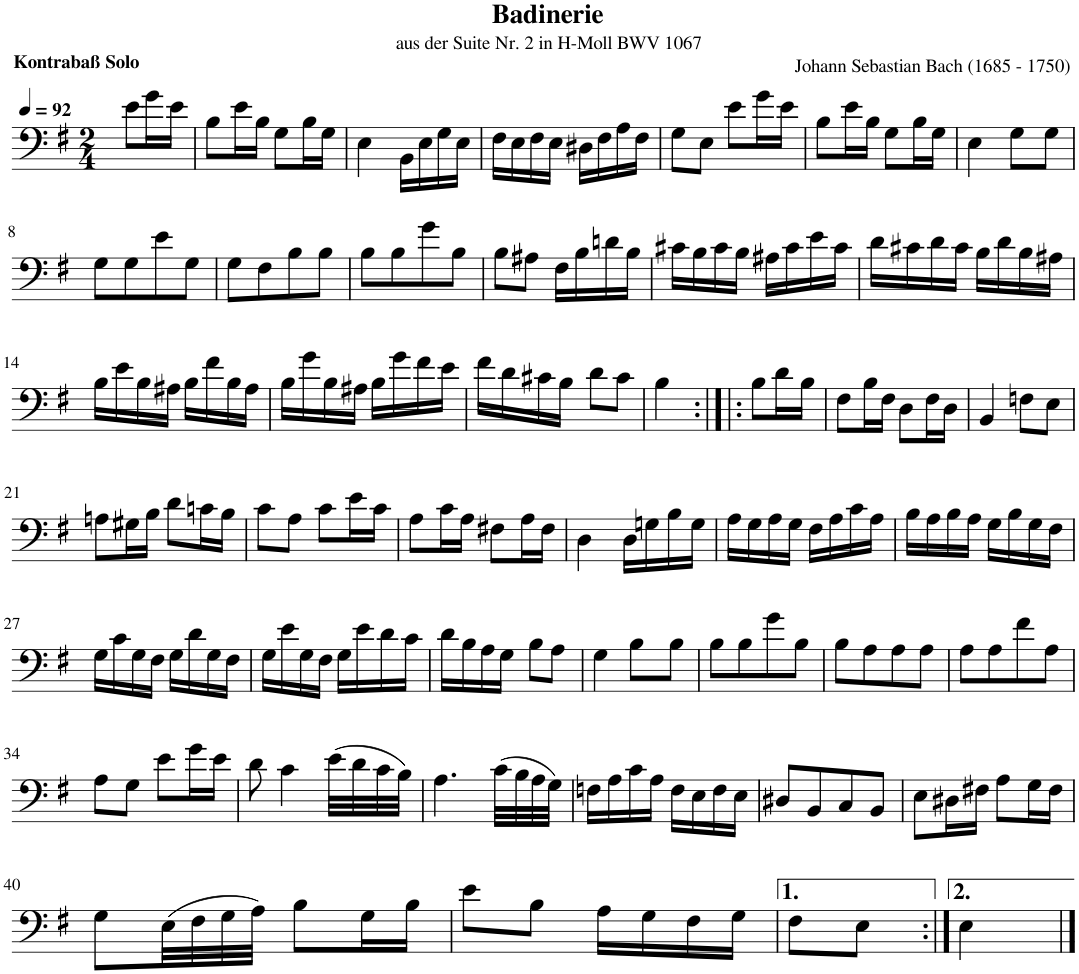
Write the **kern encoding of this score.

**kern
*part1
*staff1
*I"Kontrabas
*I'Kb.
*clefF4
*Trd7c12
*k[f#]
*M2/4
*MM92
=1
8e\L
16g\L
16e\JJ
=2
8B\L
16e\L
16B\JJ
8G\L
16B\L
16G\JJ
=3
4E\
16BB\LL
16E\
16G\
16E\JJ
=4
16F#\LL
16E\
16F#\
16E\JJ
16D#X\LL
16F#\
16A\
16F#\JJ
=5
8G\L
8E\J
8e\L
16g\L
16e\JJ
=6
8B\L
16e\L
16B\JJ
8G\L
16B\L
16G\JJ
=7
4E\
8G\L
8G\J
!!LO:LB:g=z
=8
8G\L
8G\
8e\
8G\J
=9
8G\L
8F#\
8B\
8B\J
=10
8B\L
8B\
8g\
8B\J
=11
8B\L
8A#X\J
16F#\LL
16B\
16dn\
16B\JJ
=12
16c#X\LL
16B\
16c#\
16B\JJ
16A#X\LL
16c#\
16e\
16c#\JJ
=13
16d\LL
16c#X\
16d\
16c#\JJ
16B\LL
16d\
16B\
16A#X\JJ
!!LO:LB:g=z
=14
16B\LL
16e\
16B\
16A#X\JJ
16B\LL
16f#\
16B\
16A#\JJ
=15
16B\LL
16g\
16B\
16A#X\JJ
16B\LL
16g\
16f#\
16e\JJ
=16
16f#\LL
16d\
16c#X\
16B\JJ
8d\L
8c#\J
=17
4B\
=18:|!|:
8B\L
16d\L
16B\JJ
=19
8F#\L
16B\L
16F#\JJ
8D\L
16F#\L
16D\JJ
=20
4BB/
8Fn\L
8E\J
!!LO:LB:g=z
=21
8An\L
16G#X\L
16B\JJ
8d\L
16cn\L
16B\JJ
=22
8c\L
8A\J
8c\L
16e\L
16c\JJ
=23
8A\L
16c\L
16A\JJ
8F#X\L
16A\L
16F#\JJ
=24
4D\
16D\LL
16Gn\
16B\
16G\JJ
=25
16A\LL
16G\
16A\
16G\JJ
16F#\LL
16A\
16c\
16A\JJ
=26
16B\LL
16A\
16B\
16A\JJ
16G\LL
16B\
16G\
16F#\JJ
!!LO:LB:g=z
=27
16G\LL
16c\
16G\
16F#\JJ
16G\LL
16d\
16G\
16F#\JJ
=28
16G\LL
16e\
16G\
16F#\JJ
16G\LL
16e\
16d\
16c\JJ
=29
16d\LL
16B\
16A\
16G\JJ
8B\L
8A\J
=30
4G\
8B\L
8B\J
=31
8B\L
8B\
8g\
8B\J
=32
8B\L
8A\
8A\
8A\J
=33
8A\L
8A\
8f#\
8A\J
!!LO:LB:g=z
=34
8A\L
8G\J
8e\L
16g\L
16e\JJ
=35
8d\
4c\
(32e\LLL
32d\
32c\
32B\JJJ)
=36
4.A\
(32c\LLL
32B\
32A\
32G\JJJ)
=37
16Fn\LL
16A\
16c\
16A\JJ
16F\LL
16E\
16F\
16E\JJ
=38
8D#X/L
8BB/
8C/
8BB/J
=39
8E\L
16D#X\L
16F#X\JJ
8A\L
16G\L
16F#\JJ
!!LO:LB:g=z
=40
8G\L
(32E\LL
32F#\
32G\
32A\JJJ)
8B\L
16G\L
16B\JJ
=41
8e\L
8B\J
16A\LL
16G\
16F#\
16G\JJ
=42
8F#\L
8E\J
=43:|!
4E\
==
*-
